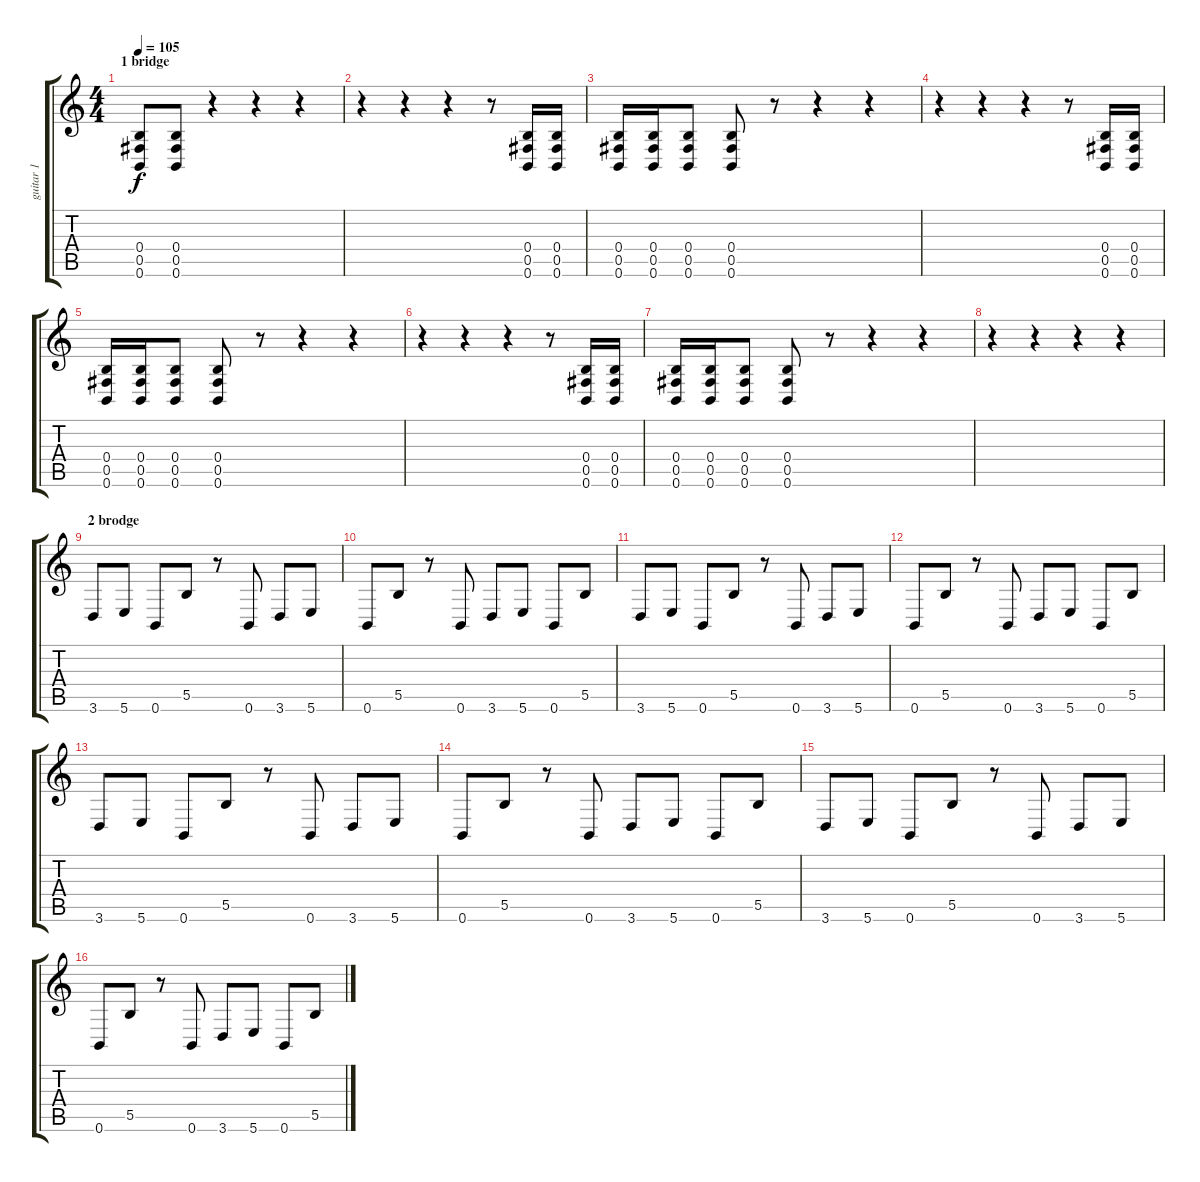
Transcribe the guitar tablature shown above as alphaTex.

\track ("guitar 1" "guitar 1") {instrument distortionguitar}
\staff {score tabs}
\tuning (Db4 Ab3 E3 B2 Gb2 B1) {hide}
\ts (4 4)
\section ("" "1 bridge")
\tempo 105
\clef g2
\ks c
(0.4 0.5 0.6).8{dy f} (0.4 0.5 0.6).8 r.4 r.4 r.4 |
\section ("" "")
r.4 r.4 r.4 r.8 (0.4 0.5 0.6).16 (0.4 0.5 0.6).16 |
(0.4 0.5 0.6).16 (0.4 0.5 0.6).16 (0.4 0.5 0.6).8 (0.4 0.5 0.6).8 r.8 r.4 r.4 |
r.4 r.4 r.4 r.8 (0.4 0.5 0.6).16 (0.4 0.5 0.6).16 |
(0.4 0.5 0.6).16 (0.4 0.5 0.6).16 (0.4 0.5 0.6).8 (0.4 0.5 0.6).8 r.8 r.4 r.4 |
r.4 r.4 r.4 r.8 (0.4 0.5 0.6).16 (0.4 0.5 0.6).16 |
(0.4 0.5 0.6).16 (0.4 0.5 0.6).16 (0.4 0.5 0.6).8 (0.4 0.5 0.6).8 r.8 r.4 r.4 |
r.4 r.4 r.4 r.4 |
\section ("" "2 brodge")
3.6.8 5.6.8 0.6.8 5.5.8 r.8 0.6.8 3.6.8 5.6.8 |
0.6.8 5.5.8 r.8 0.6.8 3.6.8 5.6.8 0.6.8 5.5.8 |
3.6.8 5.6.8 0.6.8 5.5.8 r.8 0.6.8 3.6.8 5.6.8 |
0.6.8 5.5.8 r.8 0.6.8 3.6.8 5.6.8 0.6.8 5.5.8 |
3.6.8 5.6.8 0.6.8 5.5.8 r.8 0.6.8 3.6.8 5.6.8 |
0.6.8 5.5.8 r.8 0.6.8 3.6.8 5.6.8 0.6.8 5.5.8 |
3.6.8 5.6.8 0.6.8 5.5.8 r.8 0.6.8 3.6.8 5.6.8 |
0.6.8 5.5.8 r.8 0.6.8 3.6.8 5.6.8 0.6.8 5.5.8
